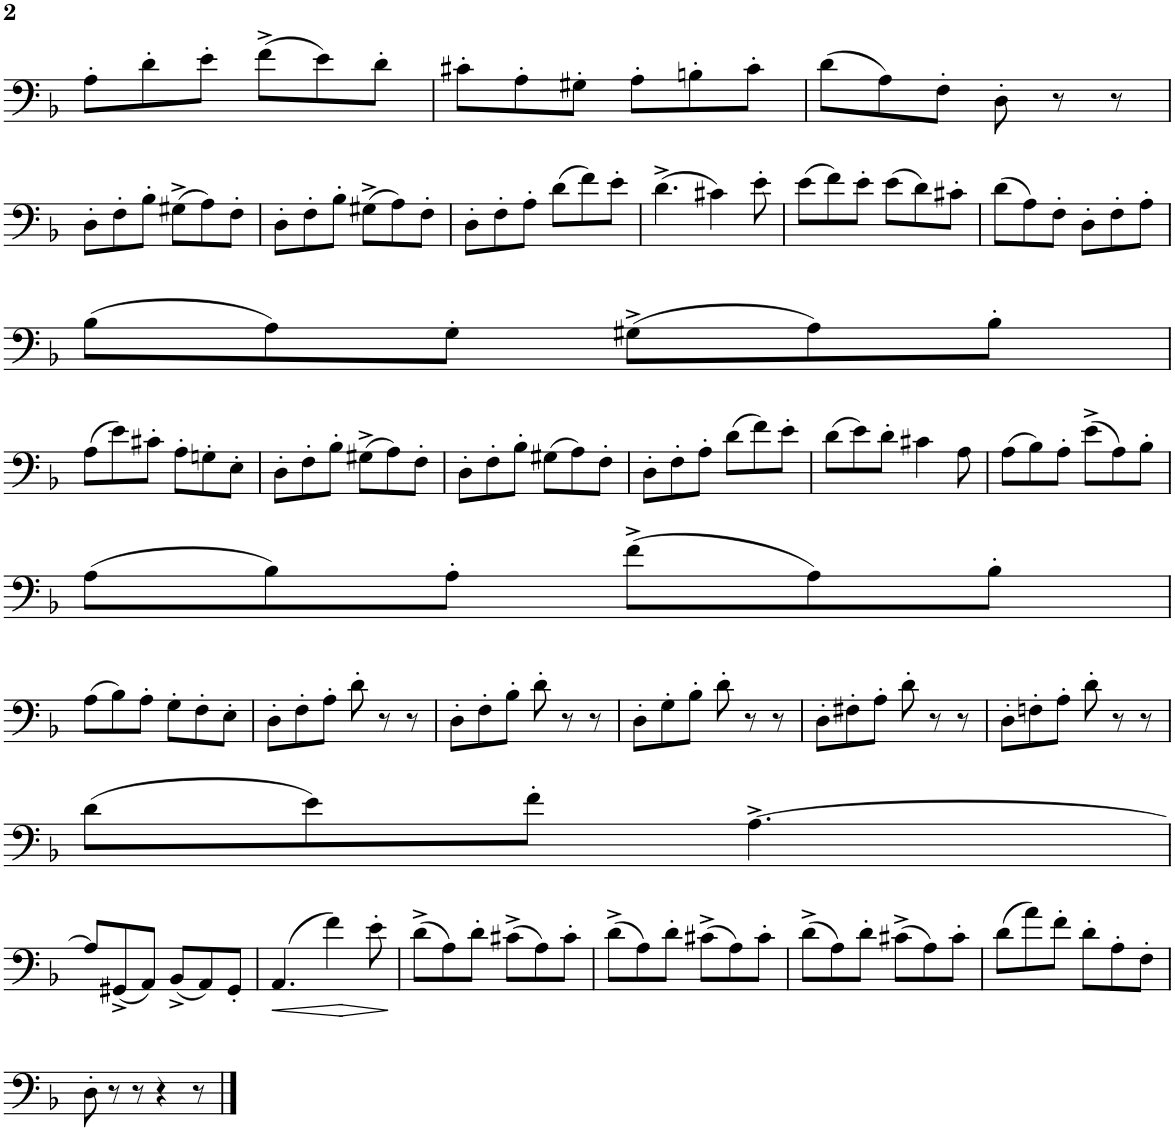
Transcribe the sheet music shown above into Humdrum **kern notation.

**kern	**dynam
*part1	*part1
*staff1	*staff1
*I"Trombone	*
*I'Tbn.	*
!!LO:PB:g=z
*clefF4	*
*k[b-]	*
*M6/8	*
=54	=54
8A'\L	.
8d'\	.
8e'\J	.
(8f^\L	.
8e\)	.
8d'\J	.
=55	=55
8c#X'\L	.
8A'\	.
8G#X'\J	.
8A'\L	.
8Bn'\	.
8c#'\J	.
=56	=56
(8d\L	.
8A\)	.
8F'\J	.
8D'\	.
8r	.
8r	.
!!LO:LB:g=z
=57	=57
8D'\L	.
8F'\	.
8B-'\J	.
(8G#X^\L	.
8A\)	.
8F'\J	.
=58	=58
8D'\L	.
8F'\	.
8B-'\J	.
(8G#X^\L	.
8A\)	.
8F'\J	.
=59	=59
8D'\L	.
8F'\	.
8A'\J	.
(8d\L	.
8f\)	.
8e'\J	.
=60	=60
(4.d^\	.
4c#X\)	.
8e'\	.
=61	=61
(8e\L	.
8f\)	.
8e'\J	.
(8e\L	.
8d\)	.
8c#X'\J	.
=62	=62
(8d\L	.
8A\)	.
8F'\J	.
8D'\L	.
8F'\	.
8A'\J	.
!!LO:LB:g=z
=63	=63
(8B-\L	.
8A\)	.
8G'\J	.
(8G#X^\L	.
8A\)	.
8B-'\J	.
!!LO:LB:g=z
=64	=64
(8A\L	.
8e\)	.
8c#X'\J	.
8A'\L	.
8Gn'\	.
8E'\J	.
=65	=65
8D'\L	.
8F'\	.
8B-'\J	.
(8G#X^\L	.
8A\)	.
8F'\J	.
=66	=66
8D'\L	.
8F'\	.
8B-'\J	.
(8G#X\L	.
8A\)	.
8F'\J	.
=67	=67
8D'\L	.
8F'\	.
8A'\J	.
(8d\L	.
8f\)	.
8e'\J	.
=68	=68
(8d\L	.
8e\)	.
8d'\J	.
4c#X\	.
8A\	.
=69	=69
(8A\L	.
8B-\)	.
8A'\J	.
(8e^\L	.
8A\)	.
8B-'\J	.
!!LO:LB:g=z
=70	=70
(8A\L	.
8B-\)	.
8A'\J	.
(8f^\L	.
8A\)	.
8B-'\J	.
!!LO:LB:g=z
=71	=71
(8A\L	.
8B-\)	.
8A'\J	.
8G'\L	.
8F'\	.
8E'\J	.
=72	=72
8D'\L	.
8F'\	.
8A'\J	.
8d'\	.
8r	.
8r	.
=73	=73
8D'\L	.
8F'\	.
8B-'\J	.
8d'\	.
8r	.
8r	.
=74	=74
8D'\L	.
8G'\	.
8B-'\J	.
8d'\	.
8r	.
8r	.
=75	=75
8D'\L	.
8F#X'\	.
8A'\J	.
8d'\	.
8r	.
8r	.
=76	=76
8D'\L	.
8Fn'\	.
8A'\J	.
8d'\	.
8r	.
8r	.
!!LO:LB:g=z
=77	=77
(8d\L	.
8e\)	.
8f'\J	.
[4.A^\	.
!!LO:LB:g=z
=78	=78
8A/L]	.
(8GG#X^/	.
8AA/J)	.
(8BB-^/L	.
8AA/)	.
8GG#'/J	.
=79	=79
!	!LO:HP:b
(4.AA/	<
!	!LO:HP:b
4f\)	>
8e'\	[
.	]
=80	=80
(8d^\L	.
8A\)	.
8d'\J	.
(8c#X^\L	.
8A\)	.
8c#'\J	.
=81	=81
(8d^\L	.
8A\)	.
8d'\J	.
(8c#X^\L	.
8A\)	.
8c#'\J	.
=82	=82
(8d^\L	.
8A\)	.
8d'\J	.
(8c#X^\L	.
8A\)	.
8c#'\J	.
=83	=83
(8d\L	.
8a\)	.
8f'\J	.
8d'\L	.
8A'\	.
8F'\J	.
!!LO:LB:g=z
=84	=84
8D'\	.
8r	.
8r	.
4r	.
8r	.
==	==
*-	*-
